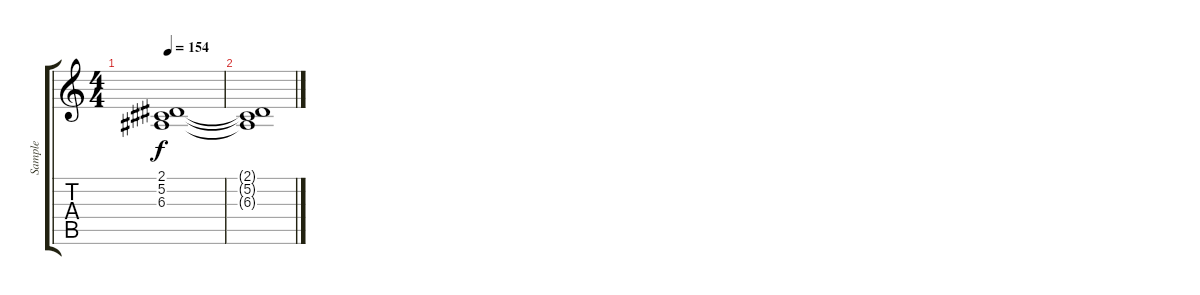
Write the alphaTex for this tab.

\track ("Sample" "Sample") {instrument stringensemble1}
\staff {score tabs}
\tuning (Db4 Ab3 E3 B2 Gb2 Db2) {hide}
\ts (4 4)
\tempo 154
\clef g2
\ks c
(2.1 5.2{t} 6.3{t}).1{dy f} |
(2.1{t} 5.2{t} 6.3{t}).1
